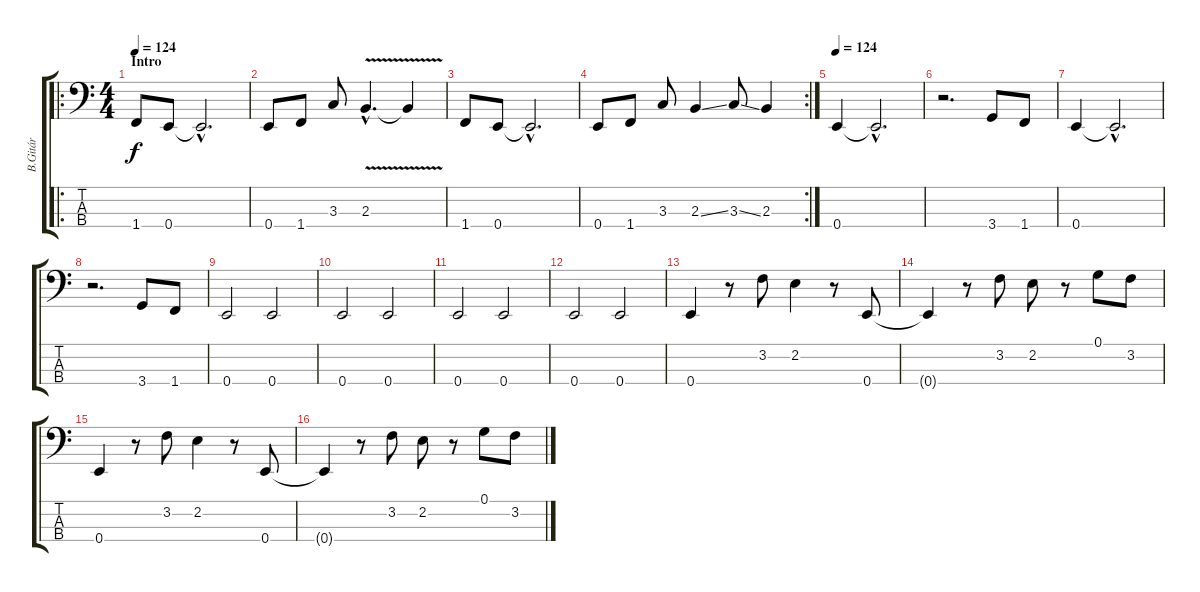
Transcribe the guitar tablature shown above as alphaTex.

\track ("B.Gitár" "B.Gitár") {instrument electricbassfinger}
\staff {score tabs}
\tuning (G2 D2 A1 E1) {hide}
\ro
\ts (4 4)
\section ("" "Intro")
\tempo 124
\tempo 110
\tempo 124
\clef f4
\ks c
1.4.8{dy f instrument electricbassfinger} 0.4.8 0.4{hac t}.2{d} |
0.4.8 1.4.8 3.3.8 2.3{v hac}.4{d} 2.3{t}.4 |
1.4.8 0.4.8 0.4{hac t}.2{d} |
\rc 2
0.4.8 1.4.8 3.3.8 2.3{ss}.4 3.3{ss}.8 2.3.4 |
\tempo 124
0.4.4 0.4{hac t}.2{d} |
r.2{d} 3.4.8 1.4.8 |
0.4.4 0.4{hac t}.2{d} |
r.2{d} 3.4.8 1.4.8 |
0.4.2 0.4.2 |
0.4.2 0.4.2 |
0.4.2 0.4.2 |
0.4.2 0.4.2 |
0.4.4 r.8 3.2.8 2.2.4 r.8 0.4.8 |
0.4{t}.4 r.8 3.2.8 2.2.8 r.8 0.1.8 3.2.8 |
0.4.4 r.8 3.2.8 2.2.4 r.8 0.4.8 |
0.4{t}.4 r.8 3.2.8 2.2.8 r.8 0.1.8 3.2.8
